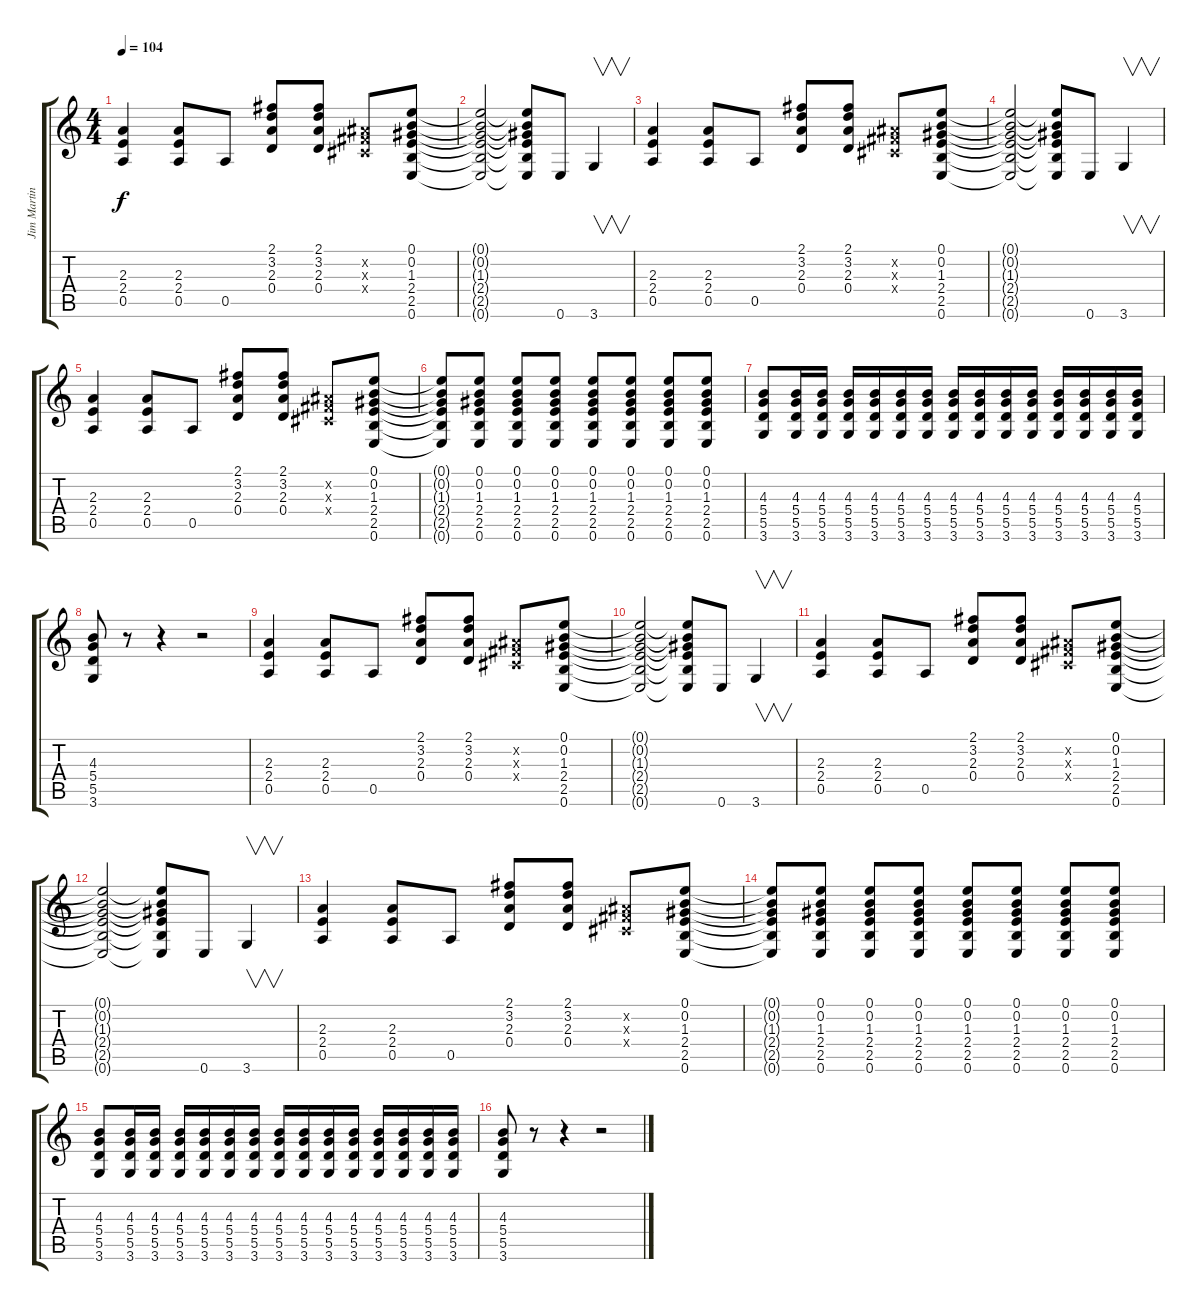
\track ("Jim Martin" "Jim Martin") {instrument overdrivenguitar}
\staff {score tabs}
\tuning (E4 B3 G3 D3 A2 E2) {hide}
\ts (4 4)
\tempo 104
\clef g2
\ks c
(2.3 2.4 0.5).4{dy f} (2.3 2.4 0.5).8 0.5.8 (2.1 3.2 2.3 0.4).8 (2.1 3.2 2.3 0.4).8 (-1.2{x} -1.3{x} -1.4{x}).8 (0.1 0.2 1.3 2.4 2.5 0.6).8 |
(0.1{t} 0.2{t} 1.3{t} 2.4{t} 2.5{t} 0.6{t}).2 (0.1{t} 0.2{t} 1.3{t} 2.4{t} 2.5{t} 0.6{t}).8 0.6.8 3.6.4{v} |
(2.3 2.4 0.5).4 (2.3 2.4 0.5).8 0.5.8 (2.1 3.2 2.3 0.4).8 (2.1 3.2 2.3 0.4).8 (-1.2{x} -1.3{x} -1.4{x}).8 (0.1 0.2 1.3 2.4 2.5 0.6).8 |
(0.1{t} 0.2{t} 1.3{t} 2.4{t} 2.5{t} 0.6{t}).2 (0.1{t} 0.2{t} 1.3{t} 2.4{t} 2.5{t} 0.6{t}).8 0.6.8 3.6.4{v} |
(2.3 2.4 0.5).4 (2.3 2.4 0.5).8 0.5.8 (2.1 3.2 2.3 0.4).8 (2.1 3.2 2.3 0.4).8 (-1.2{x} -1.3{x} -1.4{x}).8 (0.1 0.2 1.3 2.4 2.5 0.6).8 |
(0.1{t} 0.2{t} 1.3{t} 2.4{t} 2.5{t} 0.6{t}).8 (0.1 0.2 1.3 2.4 2.5 0.6).8 (0.1 0.2 1.3 2.4 2.5 0.6).8 (0.1 0.2 1.3 2.4 2.5 0.6).8 (0.1 0.2 1.3 2.4 2.5 0.6).8 (0.1 0.2 1.3 2.4 2.5 0.6).8 (0.1 0.2 1.3 2.4 2.5 0.6).8 (0.1 0.2 1.3 2.4 2.5 0.6).8 |
(4.3 5.4 5.5 3.6).8 (4.3 5.4 5.5 3.6).16 (4.3 5.4 5.5 3.6).16 (4.3 5.4 5.5 3.6).16 (4.3 5.4 5.5 3.6).16 (4.3 5.4 5.5 3.6).16 (4.3 5.4 5.5 3.6).16 (4.3 5.4 5.5 3.6).16 (4.3 5.4 5.5 3.6).16 (4.3 5.4 5.5 3.6).16 (4.3 5.4 5.5 3.6).16 (4.3 5.4 5.5 3.6).16 (4.3 5.4 5.5 3.6).16 (4.3 5.4 5.5 3.6).16 (4.3 5.4 5.5 3.6).16 |
(4.3 5.4 5.5 3.6).8 r.8 r.4 r.2 |
(2.3 2.4 0.5).4 (2.3 2.4 0.5).8 0.5.8 (2.1 3.2 2.3 0.4).8 (2.1 3.2 2.3 0.4).8 (-1.2{x} -1.3{x} -1.4{x}).8 (0.1 0.2 1.3 2.4 2.5 0.6).8 |
(0.1{t} 0.2{t} 1.3{t} 2.4{t} 2.5{t} 0.6{t}).2 (0.1{t} 0.2{t} 1.3{t} 2.4{t} 2.5{t} 0.6{t}).8 0.6.8 3.6.4{v} |
(2.3 2.4 0.5).4 (2.3 2.4 0.5).8 0.5.8 (2.1 3.2 2.3 0.4).8 (2.1 3.2 2.3 0.4).8 (-1.2{x} -1.3{x} -1.4{x}).8 (0.1 0.2 1.3 2.4 2.5 0.6).8 |
(0.1{t} 0.2{t} 1.3{t} 2.4{t} 2.5{t} 0.6{t}).2 (0.1{t} 0.2{t} 1.3{t} 2.4{t} 2.5{t} 0.6{t}).8 0.6.8 3.6.4{v} |
(2.3 2.4 0.5).4 (2.3 2.4 0.5).8 0.5.8 (2.1 3.2 2.3 0.4).8 (2.1 3.2 2.3 0.4).8 (-1.2{x} -1.3{x} -1.4{x}).8 (0.1 0.2 1.3 2.4 2.5 0.6).8 |
(0.1{t} 0.2{t} 1.3{t} 2.4{t} 2.5{t} 0.6{t}).8 (0.1 0.2 1.3 2.4 2.5 0.6).8 (0.1 0.2 1.3 2.4 2.5 0.6).8 (0.1 0.2 1.3 2.4 2.5 0.6).8 (0.1 0.2 1.3 2.4 2.5 0.6).8 (0.1 0.2 1.3 2.4 2.5 0.6).8 (0.1 0.2 1.3 2.4 2.5 0.6).8 (0.1 0.2 1.3 2.4 2.5 0.6).8 |
(4.3 5.4 5.5 3.6).8 (4.3 5.4 5.5 3.6).16 (4.3 5.4 5.5 3.6).16 (4.3 5.4 5.5 3.6).16 (4.3 5.4 5.5 3.6).16 (4.3 5.4 5.5 3.6).16 (4.3 5.4 5.5 3.6).16 (4.3 5.4 5.5 3.6).16 (4.3 5.4 5.5 3.6).16 (4.3 5.4 5.5 3.6).16 (4.3 5.4 5.5 3.6).16 (4.3 5.4 5.5 3.6).16 (4.3 5.4 5.5 3.6).16 (4.3 5.4 5.5 3.6).16 (4.3 5.4 5.5 3.6).16 |
(4.3 5.4 5.5 3.6).8 r.8 r.4 r.2
